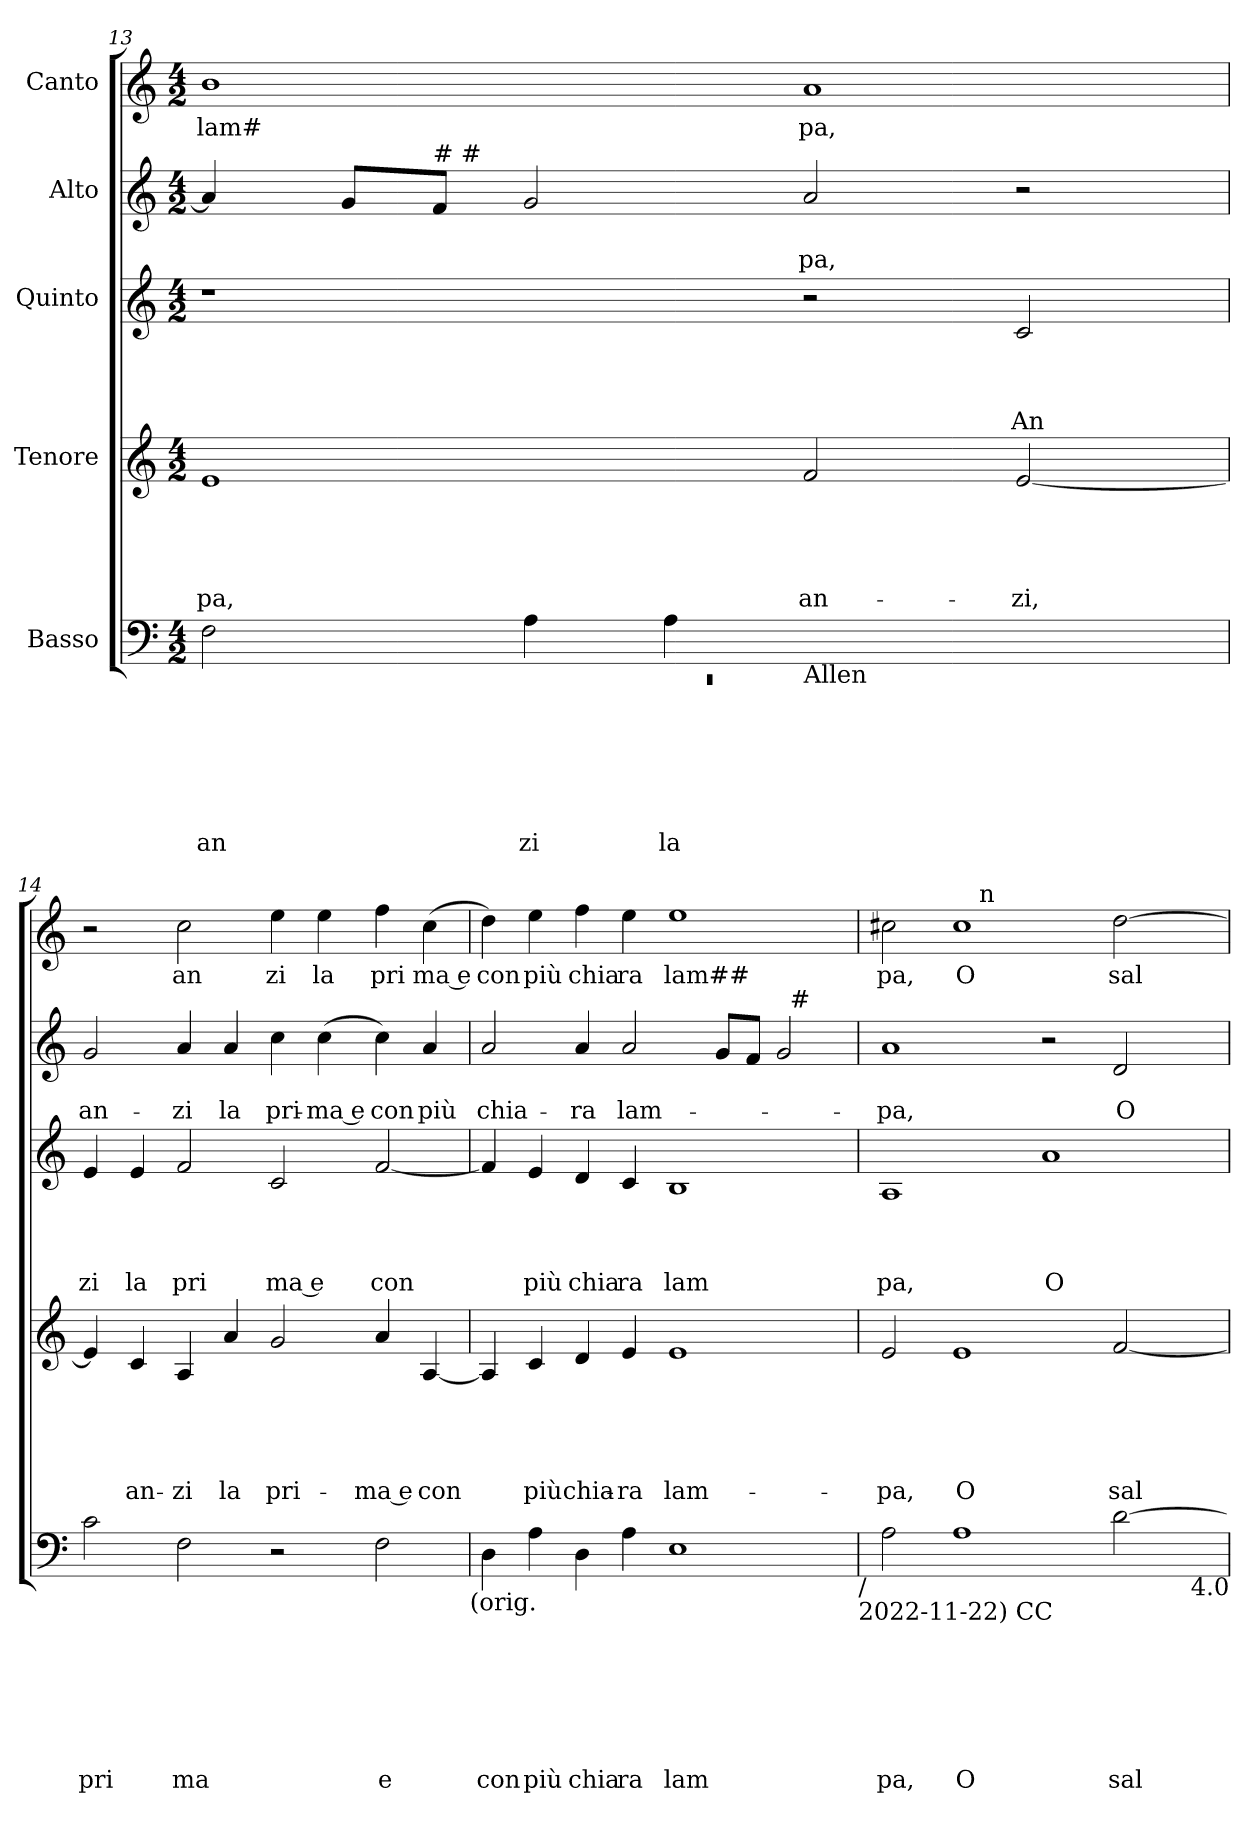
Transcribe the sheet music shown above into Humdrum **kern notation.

**kern	**text	**text	**text	**text	**text	**text	**text	**kern	**text	**text	**text	**text	**text	**kern	**text	**text	**text	**text	**kern	**text	**text	**kern	**text
*part5	*part5	*part5	*part5	*part5	*part5	*part5	*part5	*part4	*part4	*part4	*part4	*part4	*part4	*part3	*part3	*part3	*part3	*part3	*part2	*part2	*part2	*part1	*part1
*staff5	*staff5	*staff5	*staff5	*staff5	*staff5	*staff5	*staff5	*staff4	*staff4	*staff4	*staff4	*staff4	*staff4	*staff3	*staff3	*staff3	*staff3	*staff3	*staff2	*staff2	*staff2	*staff1	*staff1
*I"Basso	*	*	*	*	*	*	*	*I"Tenore	*	*	*	*	*	*I"Quinto	*	*	*	*	*I"Alto	*	*	*I"Canto	*
*clefF4	*	*	*	*	*	*	*	*clefG2	*	*	*	*	*	*clefG2	*	*	*	*	*clefG2	*	*	*clefG2	*
*k[]	*	*	*	*	*	*	*	*k[]	*	*	*	*	*	*k[]	*	*	*	*	*k[]	*	*	*k[]	*
*C:	*	*	*	*	*	*	*	*C:	*	*	*	*	*	*C:	*	*	*	*	*C:	*	*	*C:	*
*M4/2	*	*	*	*	*	*	*	*M4/2	*	*	*	*	*	*M4/2	*	*	*	*	*M4/2	*	*	*M4/2	*
=13	=13	=13	=13	=13	=13	=13	=13	=13	=13	=13	=13	=13	=13	=13	=13	=13	=13	=13	=13	=13	=13	=13	=13
*^	*	*	*	*	*	*	*	*	*	*	*	*	*	*	*	*	*	*	*	*	*	*	*
!	!LO:N:vis=1	!	!	!	!	!	!	!LO:LY:b	!	!	!	!	!	!LO:LY:b	!	!	!	!	!	!	!	!	!	!LO:LY:b
*	*^	*	*	*	*	*	*	*	*	*	*	*	*	*	*	*	*	*	*	*	*	*	*	*
0ryy	0rEE	2F\	.	.	.	.	.	.	an	1e	.	.	.	.	-pa,	1r	.	.	.	.	4a/]	.	.	1b	lam#
.	.	.	.	.	.	.	.	.	.	.	.	.	.	.	.	.	.	.	.	.	8g/L	.	.	.	.
!	!	!	!	!	!	!	!	!	!	!	!	!	!	!	!	!	!	!	!	!	!LO:TX:a:t=# #	!	!	!	!
.	.	.	.	.	.	.	.	.	.	.	.	.	.	.	.	.	.	.	.	.	8f/J	.	.	.	.
!	!	!	!	!	!	!	!	!	!LO:LY:b	!	!	!	!	!	!	!	!	!	!	!	!	!	!	!	!
.	.	4A\	.	.	.	.	.	.	zi	.	.	.	.	.	.	.	.	.	.	.	2g/	.	.	.	.
!	!	!	!	!	!	!	!	!	!LO:LY:b	!	!	!	!	!	!	!	!	!	!	!	!	!	!	!	!
.	.	4A\	.	.	.	.	.	.	la	.	.	.	.	.	.	.	.	.	.	.	.	.	.	.	.
!	!	!LO:TX:b:t=Allen	!	!	!	!	!	!	!	!	!	!	!	!	!	!	!	!	!	!	!	!	!	!	!
!	!	!	!	!	!	!	!	!	!	!	!	!	!	!	!LO:LY:b	!	!	!	!	!	!	!	!LO:LY:b	!	!LO:LY:b
.	.	1ryy	.	.	.	.	.	.	.	2f/	.	.	.	.	an-	2r	.	.	.	.	2a/	.	-pa,	1a	pa,
!	!	!	!	!	!	!	!	!	!	!	!	!	!	!	!LO:LY:b	!	!	!	!	!LO:LY:b	!	!	!	!	!
.	.	.	.	.	.	.	.	.	.	[<2e/	.	.	.	.	-zi,	2c/	.	.	.	An	2r	.	.	.	.
*v	*v	*v	*	*	*	*	*	*	*	*	*	*	*	*	*	*	*	*	*	*	*	*	*	*	*
=14	=14	=14	=14	=14	=14	=14	=14	=14	=14	=14	=14	=14	=14	=14	=14	=14	=14	=14	=14	=14	=14	=14	=14
!	!	!	!	!	!	!	!LO:LY:b	!	!	!	!	!	!	!	!	!	!	!LO:LY:b	!	!	!LO:LY:b	!	!
2c\	.	.	.	.	.	.	pri	4e/]	.	.	.	.	.	4e/	.	.	.	zi	2g/	.	an-	2r	.
!	!	!	!	!	!	!	!	!	!	!	!	!	!LO:LY:b	!	!	!	!	!LO:LY:b	!	!	!	!	!
.	.	.	.	.	.	.	.	4c/	.	.	.	.	an-	4e/	.	.	.	la	.	.	.	.	.
!	!	!	!	!	!	!	!LO:LY:b	!	!	!	!	!	!LO:LY:b	!	!	!	!	!LO:LY:b	!	!	!LO:LY:b	!	!LO:LY:b
2F\	.	.	.	.	.	.	ma	4A/	.	.	.	.	-zi	2f/	.	.	.	pri	4a/	.	-zi	2cc\	an
!	!	!	!	!	!	!	!	!	!	!	!	!	!LO:LY:b	!	!	!	!	!	!	!	!LO:LY:b	!	!
.	.	.	.	.	.	.	.	4a/	.	.	.	.	la	.	.	.	.	.	4a/	.	la	.	.
!	!	!	!	!	!	!	!	!	!	!	!	!	!LO:LY:b	!	!	!	!	!LO:LY:b:rj	!	!	!LO:LY:b	!	!LO:LY:b
2r	.	.	.	.	.	.	.	2g/	.	.	.	.	pri-	2c/	.	.	.	ma e	4cc\	.	pri-	4ee\	zi
!	!	!	!	!	!	!	!	!	!	!	!	!	!	!	!	!	!	!	!	!	!LO:LY:b:rj	!	!LO:LY:b
.	.	.	.	.	.	.	.	.	.	.	.	.	.	.	.	.	.	.	(<4cc\	.	-ma e	4ee\	la
!	!	!	!	!	!	!	!LO:LY:b	!	!	!	!	!	!LO:LY:b:rj	!	!	!	!	!LO:LY:b	!	!	!LO:LY:b	!	!LO:LY:b
2F\	.	.	.	.	.	.	e	4a/	.	.	.	.	-ma e	[<2f/	.	.	.	con	4cc\)	.	con	4ff\	pri
!	!	!	!	!	!	!	!	!	!	!	!	!	!LO:LY:b	!	!	!	!	!	!	!	!LO:LY:b	!	!LO:LY:b:rj
.	.	.	.	.	.	.	.	[<4A/	.	.	.	.	con	.	.	.	.	.	4a/	.	più	(<4cc\	ma e
!LO:TX:b:t=(orig.	!	!	!	!	!	!	!	!	!	!	!	!	!	!	!	!	!	!	!	!	!	!	!
=15	=15	=15	=15	=15	=15	=15	=15	=15	=15	=15	=15	=15	=15	=15	=15	=15	=15	=15	=15	=15	=15	=15	=15
!	!	!	!	!	!	!	!LO:LY:b	!	!	!	!	!	!	!	!	!	!	!	!	!	!LO:LY:b	!	!LO:LY:b
*	*	*	*	*	*	*	*	*	*	*	*	*	*	*	*	*	*	*	*^	*	*	*	*
4D\	.	.	.	.	.	.	con	4A/]	.	.	.	.	.	4f/]	.	.	.	.	2a/	1ryy	.	chia-	4dd\)	con
!	!	!	!	!	!	!	!LO:LY:b	!	!	!	!	!	!LO:LY:b	!	!	!	!	!LO:LY:b	!	!	!	!	!	!LO:LY:b
4A\	.	.	.	.	.	.	più	4c/	.	.	.	.	più	4e/	.	.	.	più	.	.	.	.	4ee\	più
!	!	!	!	!	!	!	!LO:LY:b	!	!	!	!	!	!LO:LY:b	!	!	!	!	!LO:LY:b	!	!	!	!LO:LY:b	!	!LO:LY:b
4D\	.	.	.	.	.	.	chia	4d/	.	.	.	.	chia-	4d/	.	.	.	chia	4a/	.	.	-ra	4ff\	chia
!	!	!	!	!	!	!	!LO:LY:b	!	!	!	!	!	!LO:LY:b	!	!	!	!	!LO:LY:b	!	!	!	!LO:LY:b	!	!LO:LY:b
4A\	.	.	.	.	.	.	ra	4e/	.	.	.	.	-ra	4c/	.	.	.	ra	2a/	.	.	lam-	4ee\	ra
!	!	!	!	!	!	!	!LO:LY:b	!	!	!	!	!	!LO:LY:b	!	!	!	!	!LO:LY:b	!	!	!	!	!	!LO:LY:b
1E	.	.	.	.	.	.	lam	1e	.	.	.	.	lam-	1B	.	.	.	lam	.	2ryy	.	.	1ee	lam##
.	.	.	.	.	.	.	.	.	.	.	.	.	.	.	.	.	.	.	8g/L	.	.	.	.	.
.	.	.	.	.	.	.	.	.	.	.	.	.	.	.	.	.	.	.	8f/J	.	.	.	.	.
.	.	.	.	.	.	.	.	.	.	.	.	.	.	.	.	.	.	.	2g/	32ryy	.	.	.	.
!	!	!	!	!	!	!	!	!	!	!	!	!	!	!	!	!	!	!	!	!LO:TX:a:t=#	!	!	!	!
.	.	.	.	.	.	.	.	.	.	.	.	.	.	.	.	.	.	.	.	4...ryy	.	.	.	.
!LO:TX:b:t=/	!	!	!	!	!	!	!	!	!	!	!	!	!	!	!	!	!	!	!	!	!	!	!	!
!LO:TX:b:t=2022-11-22) CC	!	!	!	!	!	!	!	!	!	!	!	!	!	!	!	!	!	!	!	!	!	!	!	!
=16	=16	=16	=16	=16	=16	=16	=16	=16	=16	=16	=16	=16	=16	=16	=16	=16	=16	=16	=16	=16	=16	=16	=16	=16
!	!	!	!	!	!	!	!LO:LY:b	!	!	!	!	!	!LO:LY:b	!	!	!	!	!LO:LY:b	!	!	!	!LO:LY:b	!	!LO:LY:b
*	*	*	*	*	*	*	*	*	*	*	*	*	*	*	*	*	*	*	*v	*v	*	*	*^	*
2A\	.	.	.	.	.	.	pa,	2e/	.	.	.	.	-pa,	1A	.	.	.	pa,	1a	.	-pa,	2cc#X\	2ryy	pa,
!	!	!	!	!	!	!	!LO:LY:b	!	!	!	!	!	!LO:LY:b	!	!	!	!	!	!	!	!	!	!	!LO:LY:b
1A	.	.	.	.	.	.	O	1e	.	.	.	.	O	.	.	.	.	.	.	.	.	1cc#	16.ryy	O
!	!	!	!	!	!	!	!	!	!	!	!	!	!	!	!	!	!	!	!	!	!	!	!LO:TX:a:t=n	!
.	.	.	.	.	.	.	.	.	.	.	.	.	.	.	.	.	.	.	.	.	.	.	1ryy	.
!	!	!	!	!	!	!	!	!	!	!	!	!	!	!	!	!	!	!LO:LY:b	!	!	!	!	!	!
.	.	.	.	.	.	.	.	.	.	.	.	.	.	1a	.	.	.	O	2r	.	.	.	.	.
!	!	!	!	!	!	!	!LO:LY:b	!	!	!	!	!	!LO:LY:b	!	!	!	!	!	!	!	!LO:LY:b	!	!	!LO:LY:b
[>2d\	.	.	.	.	.	.	sal	[<2f/	.	.	.	.	sal-	.	.	.	.	.	2d/	.	O	[>2dd\	.	sal
.	.	.	.	.	.	.	.	.	.	.	.	.	.	.	.	.	.	.	.	.	.	.	4ryy	.
.	.	.	.	.	.	.	.	.	.	.	.	.	.	.	.	.	.	.	.	.	.	.	8ryy	.
.	.	.	.	.	.	.	.	.	.	.	.	.	.	.	.	.	.	.	.	.	.	.	32ryy	.
!LO:TX:b:t=4.0	!	!	!	!	!	!	!	!	!	!	!	!	!	!	!	!	!	!	!	!	!	!	!	!
*	*	*	*	*	*	*	*	*	*	*	*	*	*	*	*	*	*	*	*	*	*	*v	*v	*
=	=	=	=	=	=	=	=	=	=	=	=	=	=	=	=	=	=	=	=	=	=	=	=
*-	*-	*-	*-	*-	*-	*-	*-	*-	*-	*-	*-	*-	*-	*-	*-	*-	*-	*-	*-	*-	*-	*-	*-
